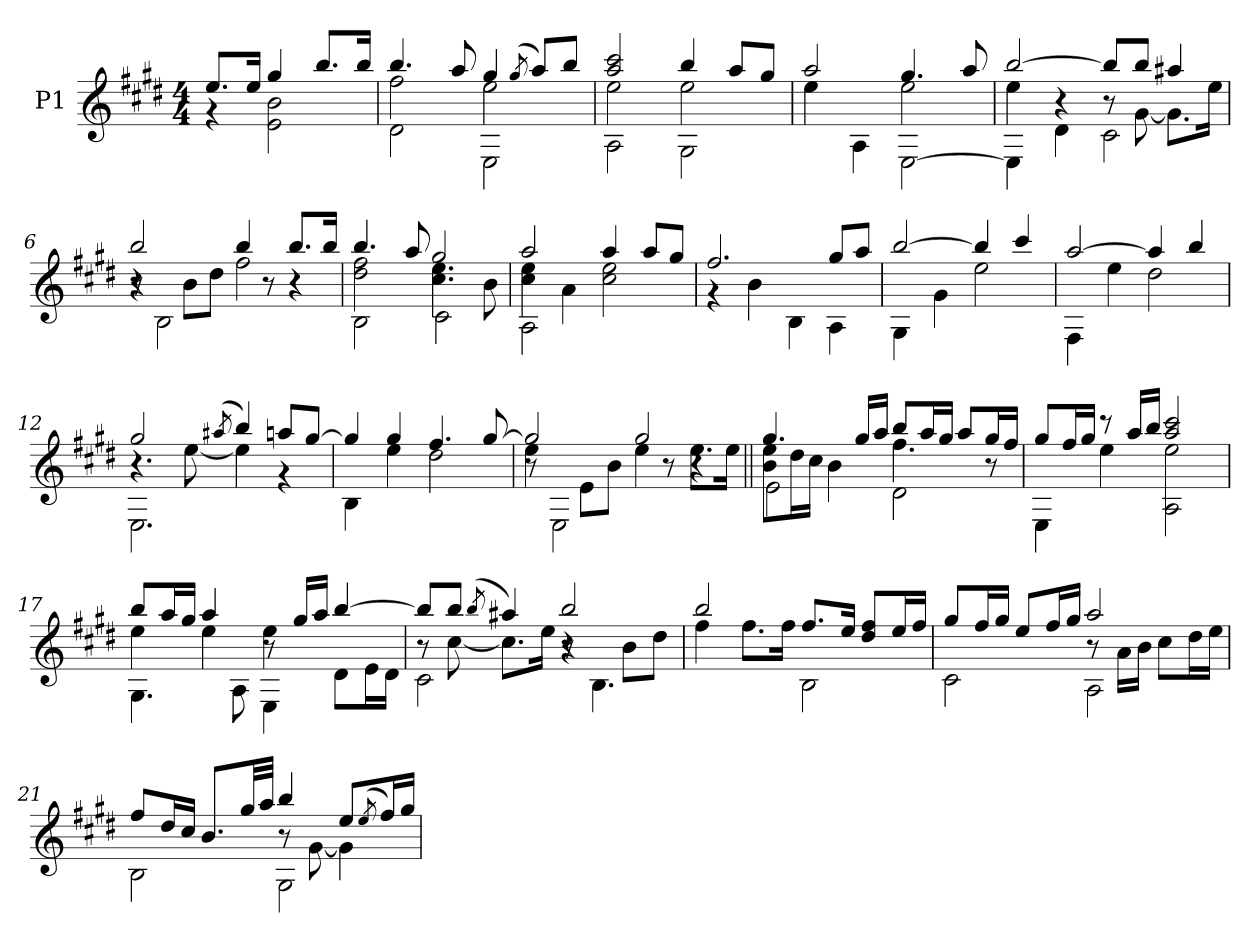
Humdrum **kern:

**kern
*part1
*staff1
*I"P1
!!LO:PB:g=z
*clefG2
*ITrd7c12
*k[f#c#g#d#]
*E:
*M4/4
*MM60
=1
*^
8.ei/L	4r
16ei/Jk	.
4g#i/	2Ei\ 2Bi
8.bi/L	.
16bi/Jk	.
=2	=2
*	*^
4.bi/	2f#i\	2D#i\
8ai/	.	.
4g#i/	2ei\	2EEi\
(8qg#i/	.	.
8ai/L)	.	.
8bi/J	.	.
=3	=3	=3
2ai/ 2cc#i	2ei\	2AAi\
4bi/	2ei\	2GG#i\
8ai/L	.	.
8g#i/J	.	.
=4	=4	=4
2ai/	4ei\	2ryy
.	4AAi\	.
4.g#i/	2ei\	[<2EEi\
8ai/	.	.
=5	=5	=5
[>2bi/	4ei\	4EEi\]
.	4D#i\	4r
8bi/L]	8r	2C#i\
8bi/J	[<8G#i\	.
4a#Xi/	8.G#i\L]	.
.	16ei\Jk	.
=6	=6	=6
2bi/	4r	8r
.	.	2BBi\
.	8Bi\L	.
.	8d#i\J	.
4bi/	2f#i\	.
.	.	8r
8.bi/L	.	4r
16bi/Jk	.	.
!!LO:LB:g=z	!!	!!
=7	=7	=7
4.bi/	2d#i\ 2f#i	2BBi\
8ai/	.	.
2g#i/	4.c#i\ 4.ei	2C#i\
.	8Bi\	.
=8	=8	=8
2ai/	4c#i\ 4ei	2AAi\
.	4Ai\	.
4ai/	2c#i\ 2ei	2ryy
8ai/L	.	.
8g#i/J	.	.
*	*v	*v
=9	=9
2.f#i/	4r
.	4Bi\
.	4BBi\
8g#i/L	4AAi\
8ai/J	.
=10	=10
[>2bi/	4GG#i\
.	4G#i\
4bi/]	2ei\
4cc#i/	.
=11	=11
[>2ai/	4FF#i\
.	4ei\
4ai/]	2d#i\
4bi/	.
=12	=12
*	*^
2g#i/	4.r	2.EEi\
.	[<8ei\	.
(8qa#Xi/	.	.
4bi/)	4ei\]	.
8ani/L	4r	4ryy
[>8g#i/J	.	.
*	*v	*v
!!LO:LB:g=z
=13	=13
4g#i/]	4BBi\
4g#i/	4ei\
4.f#i/	2d#i\
[>8g#i/	.
=14	=14
*	*^
2g#i/]	4ei\	8r
.	.	2EEi\
.	8Ei\L	.
.	8Bi\J	.
2g#i/	4ei\	.
.	.	8r
.	8.ei\L	4r
.	16ei\Jk	.
=15||	=15||	=15||
4.g#i/	8Bi\ 8eiL	2Ei\
.	16d#i\L	.
.	16c#i\JJ	.
.	4Bi\	.
16g#i/LL	.	.
16ai/JJ	.	.
8bi/L	4.f#i\	2D#i\
16ai/L	.	.
16g#i/JJ	.	.
8ai/L	.	.
16g#i/L	8r	.
16f#i/JJ	.	.
*	*v	*v
=16	=16
8g#i/L	4EEi\
16f#i/L	.
16g#i/JJ	.
8r	4ei\
16ai/LL	.
16bi/JJ	.
2ai/ 2cc#i	2AAi\ 2ei
!!LO:LB:g=z	!!
=17	=17
*	*^
8bi/L	4ei\	4.GG#i\
16ai/L	.	.
16g#i/JJ	.	.
4ai/	4ei\	.
.	.	8AAi\
8r	4ei\	4EEi\
16g#i/LL	.	.
16ai/JJ	.	.
[>4bi/	4ryy	8D#i\L
.	.	16Ei\L
.	.	16D#i\JJ
=18	=18	=18
8bi/L]	8r	2C#i\
8bi/J	[<8c#i\	.
(8qbi/	.	.
4a#Xi/)	8.c#i\L]	.
.	16ei\Jk	.
2bi/	4r	8r
.	.	4.BBi\
.	8Bi\L	.
.	8d#i\J	.
*	*v	*v
=19	=19
2bi/	4f#i\
.	8.f#i\L
.	16f#i\Jk
8.f#i/L	2BBi\
16ei/Jk	.
8d#i/ 8f#iL	.
16ei/L	.
16f#i/JJ	.
=20	=20
*	*^
8g#i/L	2C#i\	2ryy
16f#i/L	.	.
16g#i/JJ	.	.
8ei/L	.	.
16f#i/L	.	.
16g#i/JJ	.	.
2ai/	8r	2AAi\
.	16Ai\LL	.
.	16Bi\JJ	.
.	8c#i\L	.
.	16d#i\L	.
.	16ei\JJ	.
!!LO:LB:g=z	!!	!!
=21	=21	=21
8f#i/L	2BBi\	2ryy
16d#i/L	.	.
16c#i/JJ	.	.
8.Bi/L	.	.
32g#i/LL	.	.
32ai/JJJ	.	.
4bi/	8r	2GG#i\
.	[<8G#i\	.
8ei/L	4G#i\]	.
(8qei/	.	.
16f#i/L)	.	.
16g#i/JJ	.	.
*v	*v	*v
=
*-
